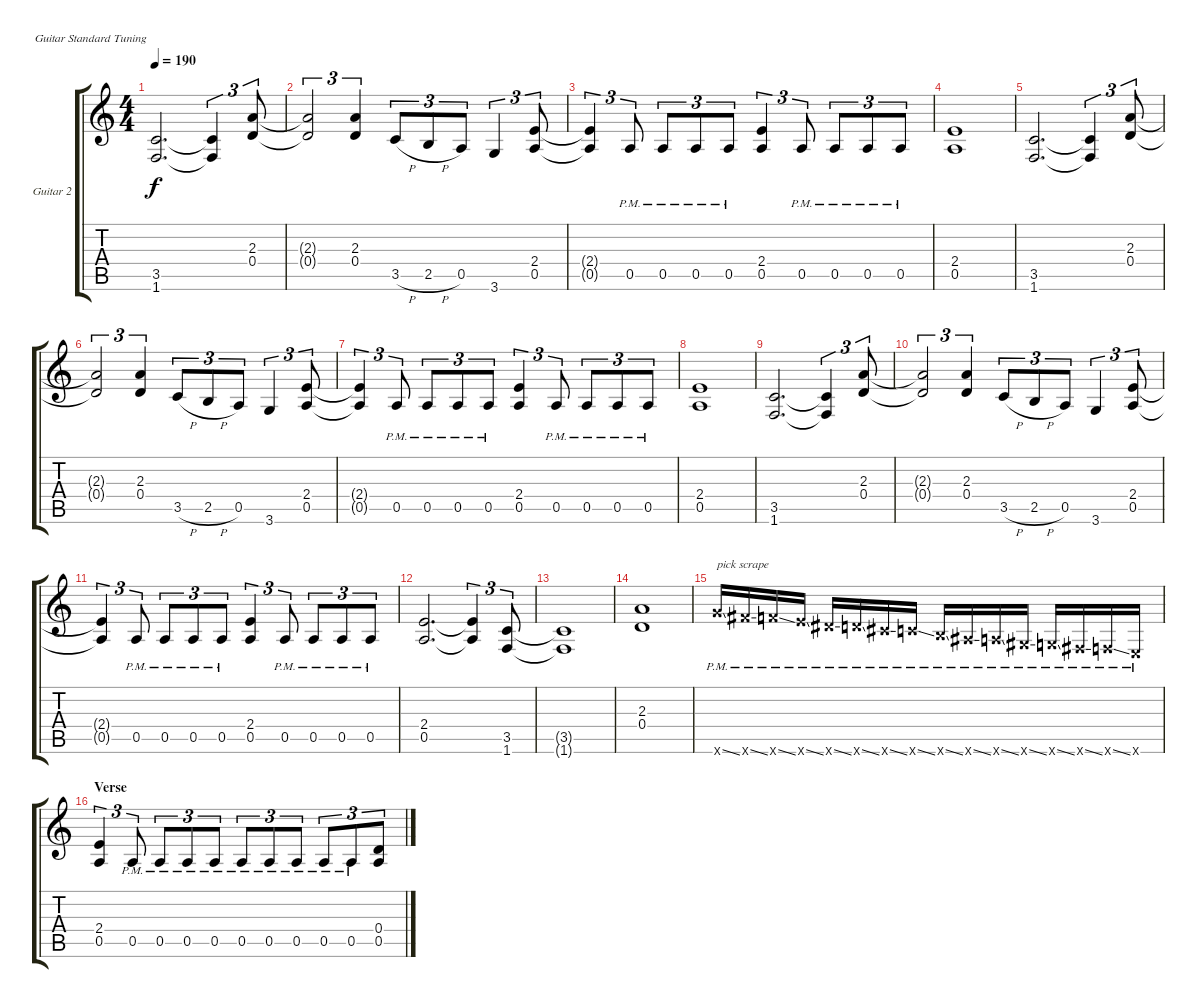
\bracketExtendMode groupsimilarinstruments
\firstSystemTrackNameOrientation horizontal
\otherSystemsTrackNameOrientation horizontal
\track ("Guitar 2" "Guitar 2") {instrument distortionguitar}
\staff {score tabs}
\tuning (E4 B3 G3 D3 A2 E2)
\ts (4 4)
\tempo 190
\clef g2
\ks c
(1.6 3.5).2{d dy f} (1.6{t} 3.5{t}).4{tu (3 2)} (0.4 2.3).8{tu (3 2)} |
(0.4{t} 2.3{t}).2{tu (3 2)} (0.4 2.3).4{tu (3 2)} 3.5{h}.8{tu (3 2)} 2.5{h}.8{tu (3 2)} 0.5.8{tu (3 2)} 3.6.4{tu (3 2)} (0.5 2.4).8{tu (3 2)} |
(0.5{t} 2.4{t}).4{tu (3 2)} 0.5{pm}.8{tu (3 2)} 0.5{pm}.8{tu (3 2)} 0.5{pm}.8{tu (3 2)} 0.5{pm}.8{tu (3 2)} (0.5 2.4).4{tu (3 2)} 0.5{pm}.8{tu (3 2)} 0.5{pm}.8{tu (3 2)} 0.5{pm}.8{tu (3 2)} 0.5{pm}.8{tu (3 2)} |
(0.5 2.4).1 |
(1.6 3.5).2{d} (1.6{t} 3.5{t}).4{tu (3 2)} (0.4 2.3).8{tu (3 2)} |
(0.4{t} 2.3{t}).2{tu (3 2)} (0.4 2.3).4{tu (3 2)} 3.5{h}.8{tu (3 2)} 2.5{h}.8{tu (3 2)} 0.5.8{tu (3 2)} 3.6.4{tu (3 2)} (0.5 2.4).8{tu (3 2)} |
(0.5{t} 2.4{t}).4{tu (3 2)} 0.5{pm}.8{tu (3 2)} 0.5{pm}.8{tu (3 2)} 0.5{pm}.8{tu (3 2)} 0.5{pm}.8{tu (3 2)} (0.5 2.4).4{tu (3 2)} 0.5{pm}.8{tu (3 2)} 0.5{pm}.8{tu (3 2)} 0.5{pm}.8{tu (3 2)} 0.5{pm}.8{tu (3 2)} |
(0.5 2.4).1 |
(1.6 3.5).2{d} (1.6{t} 3.5{t}).4{tu (3 2)} (0.4 2.3).8{tu (3 2)} |
(0.4{t} 2.3{t}).2{tu (3 2)} (0.4 2.3).4{tu (3 2)} 3.5{h}.8{tu (3 2)} 2.5{h}.8{tu (3 2)} 0.5.8{tu (3 2)} 3.6.4{tu (3 2)} (0.5 2.4).8{tu (3 2)} |
(0.5{t} 2.4{t}).4{tu (3 2)} 0.5{pm}.8{tu (3 2)} 0.5{pm}.8{tu (3 2)} 0.5{pm}.8{tu (3 2)} 0.5{pm}.8{tu (3 2)} (0.5 2.4).4{tu (3 2)} 0.5{pm}.8{tu (3 2)} 0.5{pm}.8{tu (3 2)} 0.5{pm}.8{tu (3 2)} 0.5{pm}.8{tu (3 2)} |
(0.5 2.4).2{d} (0.5{t} 2.4{t}).4{tu (3 2)} (1.6 3.5).8{tu (3 2)} |
(1.6{t} 3.5{t}).1 |
(0.4 2.3).1 |
15.6{ss pm x}.16{txt "pick scrape"} 14.6{ss pm x}.16 13.6{ss pm x}.16 12.6{ss pm x}.16 11.6{ss pm x}.16 10.6{ss pm x}.16 9.6{ss pm x}.16 8.6{ss pm x}.16 7.6{ss pm x}.16 6.6{ss pm x}.16 5.6{ss pm x}.16 4.6{ss pm x}.16 3.6{ss pm x}.16 2.6{ss pm x}.16 1.6{ss pm x}.16 0.6{pm x}.16 |
\section ("" "Verse")
(0.5 2.4).4{tu (3 2)} 0.5{pm}.8{tu (3 2)} 0.5{pm}.8{tu (3 2)} 0.5{pm}.8{tu (3 2)} 0.5{pm}.8{tu (3 2)} 0.5{pm}.8{tu (3 2)} 0.5{pm}.8{tu (3 2)} 0.5{pm}.8{tu (3 2)} 0.5{pm}.8{tu (3 2)} 0.5{pm}.8{tu (3 2)} (0.5 0.4).8{tu (3 2)}
